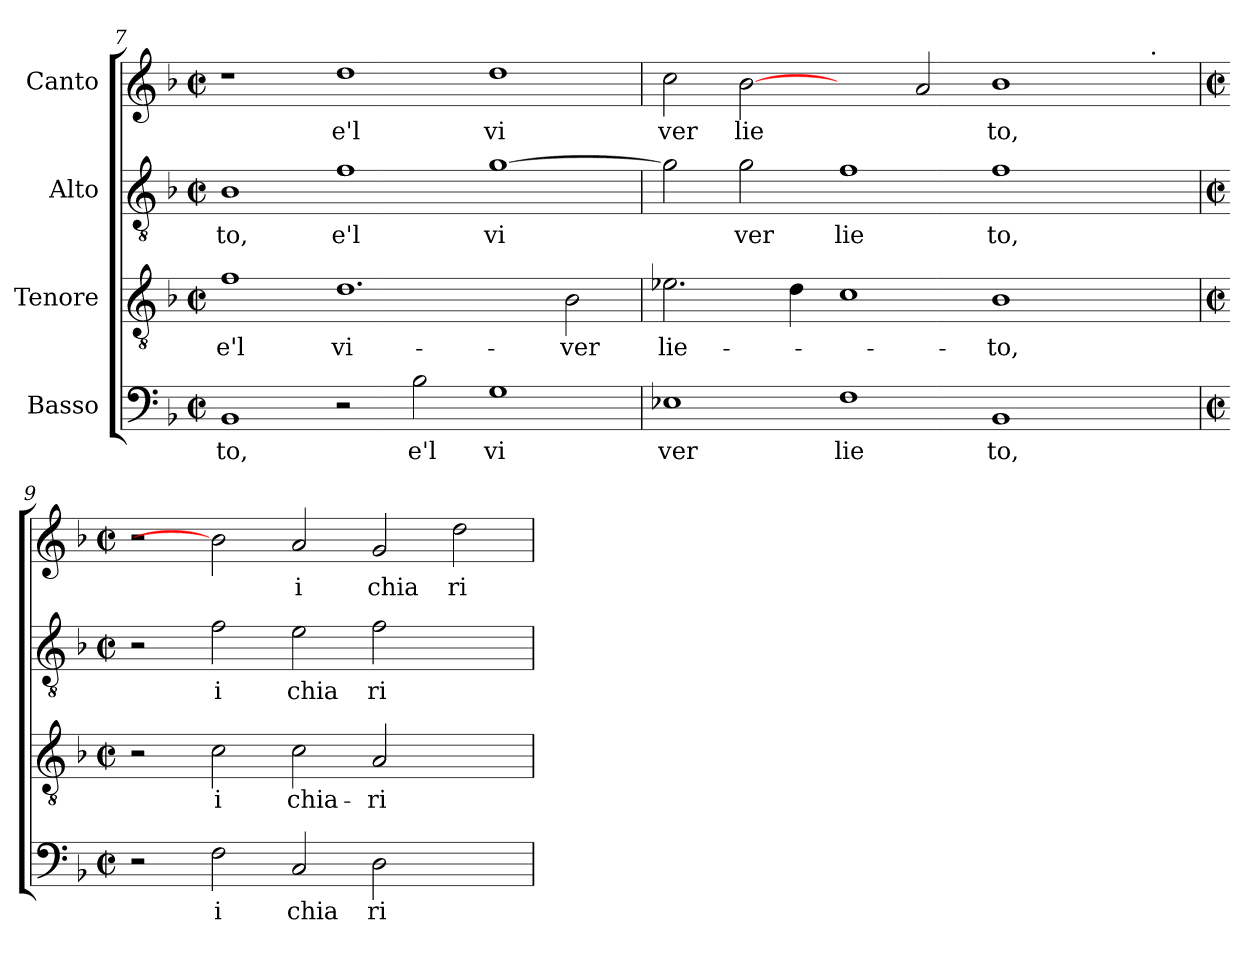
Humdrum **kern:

**kern	**text	**kern	**text	**kern	**text	**kern	**text
*part4	*part4	*part3	*part3	*part2	*part2	*part1	*part1
*staff4	*staff4	*staff3	*staff3	*staff2	*staff2	*staff1	*staff1
*I"Basso	*	*I"Tenore	*	*I"Alto	*	*I"Canto	*
*clefF4	*	*clefGv2	*	*clefGv2	*	*clefG2	*
*k[b-]	*	*k[b-]	*	*k[b-]	*	*k[b-]	*
*F:	*	*F:	*	*F:	*	*F:	*
*M2/2	*	*M2/2	*	*M2/2	*	*M2/2	*
*met(c|)	*	*met(c|)	*	*met(c|)	*	*met(c|)	*
=7	=7	=7	=7	=7	=7	=7	=7
!	!LO:LY:b:cj	!	!LO:LY:b:cj	!	!LO:LY:b:cj	!	!
1BB-	to,	1f	e'l	1B-	to,	1r	.
!	!	!	!LO:LY:b:cj	!	!LO:LY:b:cj	!	!LO:LY:b:cj
2r	.	1.d	vi-	1f	e'l	1dd	e'l
!	!LO:LY:b:cj	!	!	!	!	!	!
2B-\	e'l	.	.	.	.	.	.
!	!LO:LY:b:cj	!	!	!	!LO:LY:b:cj	!	!LO:LY:b:cj
1G	vi	.	.	[>1g	vi	1dd	vi
!	!	!	!LO:LY:b:cj	!	!	!	!
.	.	2B-\	-ver	.	.	.	.
=8	=8	=8	=8	=8	=8	=8	=8
!	!LO:LY:b:cj	!	!LO:LY:b:cj	!	!	!	!LO:LY:b:cj
*	*	*	*	*	*	*^	*
1E-X	ver	2.e-\	lie-	2g\]	.	2cc\	1ryy	ver
!	!	!	!	!	!LO:LY:b:cj	!	!	!LO:LY:b:cj
.	.	.	.	2g\	ver	[2b-	.	lie
.	.	4d\	.	.	.	.	.	.
!	!LO:LY:b:cj	!	!	!	!LO:LY:b:cj	!	!	!
1F	lie	1c	.	1f	lie	2ryy	1ryy	.
.	.	.	.	.	.	2a/	.	.
!	!LO:LY:b:cj	!	!LO:LY:b:cj	!	!LO:LY:b:cj	!	!	!LO:LY:b:cj
1BB-	to,	1B-	-to,	1f	to,	1b-	2ryy	to,
.	.	.	.	.	.	.	4ryy	.
.	.	.	.	.	.	.	16ryy	.
.	.	.	.	.	.	.	64ryy	.
!	!	!	!	!	!	!	!LO:TX:a:t=.	!
.	.	.	.	.	.	.	8ryy	.
.	.	.	.	.	.	.	32.ryy	.
*	*	*	*	*	*	*v	*v	*
=9	=9	=9	=9	=9	=9	=9	=9
*M2/2	*	*M2/2	*	*M2/2	*	*M2/2	*
*met(c|)	*	*met(c|)	*	*met(c|)	*	*met(c|)	*
2r	.	2r	.	2r	.	2r	.
!	!LO:LY:b:cj	!	!LO:LY:b:cj	!	!LO:LY:b:cj	!	!
2F\	i	2c\	i	2f\	i	2b-]	.
!	!LO:LY:b:cj	!	!LO:LY:b:cj	!	!LO:LY:b:cj	!	!LO:LY:b:cj
2C/	chia	2c\	chia-	2e\	chia	2a/	i
!	!LO:LY:b:cj	!	!LO:LY:b:cj	!	!LO:LY:b:cj	!	!LO:LY:b:cj
2D\	ri	2A/	-ri	2f\	ri	2g/	chia
!	!	!	!	!	!	!	!LO:LY:b:cj
2ryy	.	2ryy	.	2ryy	.	2dd\	ri
=	=	=	=	=	=	=	=
*-	*-	*-	*-	*-	*-	*-	*-
